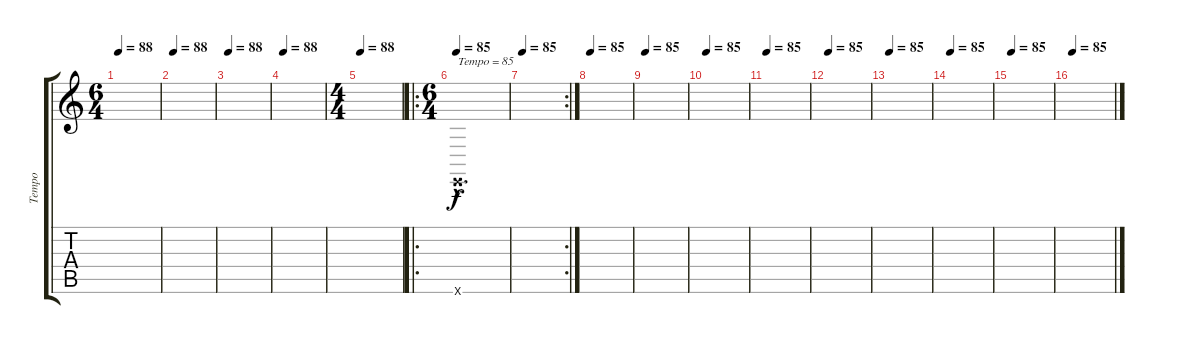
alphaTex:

\track ("Tempo" "Tempo") {instrument reversecymbal}
\staff {score tabs}
\tuning (E4 B3 G3 D3 A2 E2) {hide}
\ts (6 4)
\tempo 88
\clef g2
\ks c
|
\tempo 88
|
\tempo 88
|
\tempo 88
|
\ts (4 4)
\tempo 88
|
\ro
\ts (6 4)
\tempo 85
0.6{hac x}.1{d txt "Tempo = 85"} |
\rc 2
\tempo 85
|
\tempo 85
|
\tempo 85
|
\tempo 85
|
\tempo 85
|
\tempo 85
|
\tempo 85
|
\tempo 85
|
\tempo 85
|
\tempo 85
